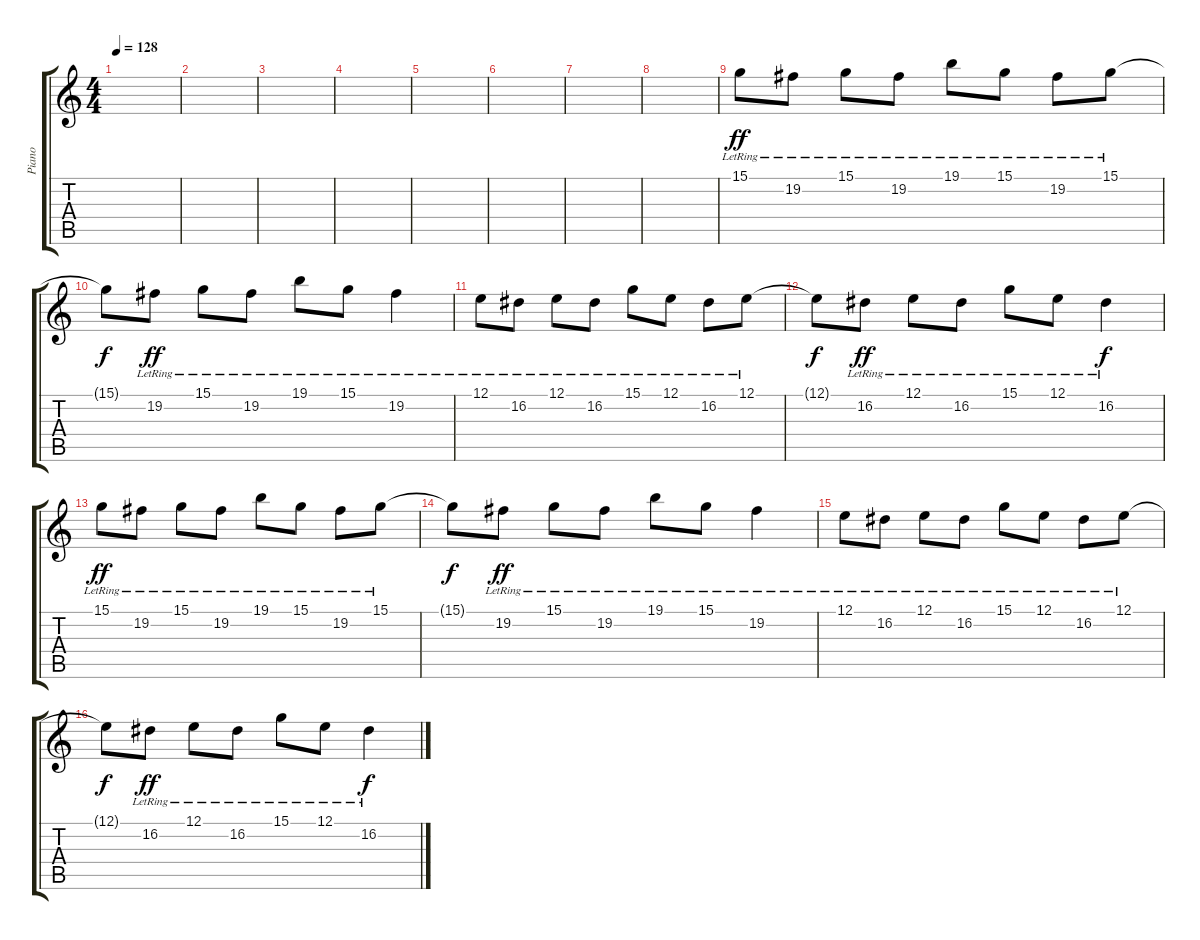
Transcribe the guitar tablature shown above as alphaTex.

\track ("Piano" "Piano") {instrument acousticgrandpiano}
\staff {score tabs}
\tuning (E4 B3 G3 D3 A2 E2) {hide}
\ts (4 4)
\tempo 128
\clef g2
\ks c
|
|
|
|
|
|
|
|
15.1{lr}.8{dy ff} 19.2{lr}.8 15.1{lr}.8 19.2{lr}.8 19.1{lr}.8 15.1{lr}.8 19.2{lr}.8 15.1{lr}.8 |
15.1{t}.8{dy f} 19.2{lr}.8{dy ff} 15.1{lr}.8 19.2{lr}.8 19.1{lr}.8 15.1{lr}.8 19.2{lr}.4 |
12.1{lr}.8 16.2{lr}.8 12.1{lr}.8 16.2{lr}.8 15.1{lr}.8 12.1{lr}.8 16.2{lr}.8 12.1{lr}.8 |
12.1{t}.8{dy f} 16.2{lr}.8{dy ff} 12.1{lr}.8 16.2{lr}.8 15.1{lr}.8 12.1{lr}.8 16.2{lr}.4{dy f} |
15.1{lr}.8{dy ff} 19.2{lr}.8 15.1{lr}.8 19.2{lr}.8 19.1{lr}.8 15.1{lr}.8 19.2{lr}.8 15.1{lr}.8 |
15.1{t}.8{dy f} 19.2{lr}.8{dy ff} 15.1{lr}.8 19.2{lr}.8 19.1{lr}.8 15.1{lr}.8 19.2{lr}.4 |
12.1{lr}.8 16.2{lr}.8 12.1{lr}.8 16.2{lr}.8 15.1{lr}.8 12.1{lr}.8 16.2{lr}.8 12.1{lr}.8 |
12.1{t}.8{dy f} 16.2{lr}.8{dy ff} 12.1{lr}.8 16.2{lr}.8 15.1{lr}.8 12.1{lr}.8 16.2{lr}.4{dy f}
